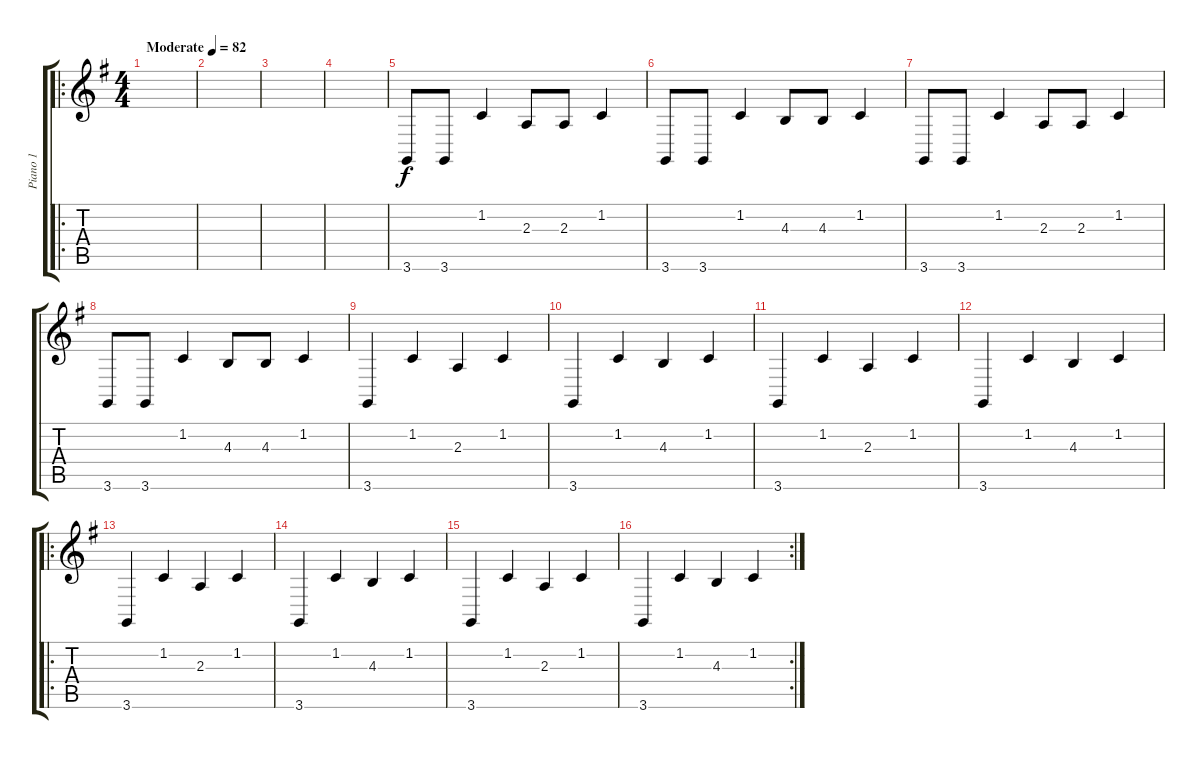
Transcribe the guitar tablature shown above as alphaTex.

\track ("Piano 1" "Piano 1") {instrument acousticgrandpiano}
\staff {score tabs}
\tuning (E4 B3 G3 D3 A2 E2) {hide}
\ro
\ts (4 4)
\tempo (82 "Moderate")
\clef g2
\ks g
|
|
|
|
3.6.8 3.6.8 1.2.4 2.3.8 2.3.8 1.2.4 |
3.6.8 3.6.8 1.2.4 4.3.8 4.3.8 1.2.4 |
3.6.8 3.6.8 1.2.4 2.3.8 2.3.8 1.2.4 |
3.6.8 3.6.8 1.2.4 4.3.8 4.3.8 1.2.4 |
3.6.4 1.2.4 2.3.4 1.2.4 |
3.6.4 1.2.4 4.3.4 1.2.4 |
3.6.4 1.2.4 2.3.4 1.2.4 |
3.6.4 1.2.4 4.3.4 1.2.4 |
\ro
3.6.4 1.2.4 2.3.4 1.2.4 |
3.6.4 1.2.4 4.3.4 1.2.4 |
3.6.4 1.2.4 2.3.4 1.2.4 |
\rc 2
3.6.4 1.2.4 4.3.4 1.2.4
